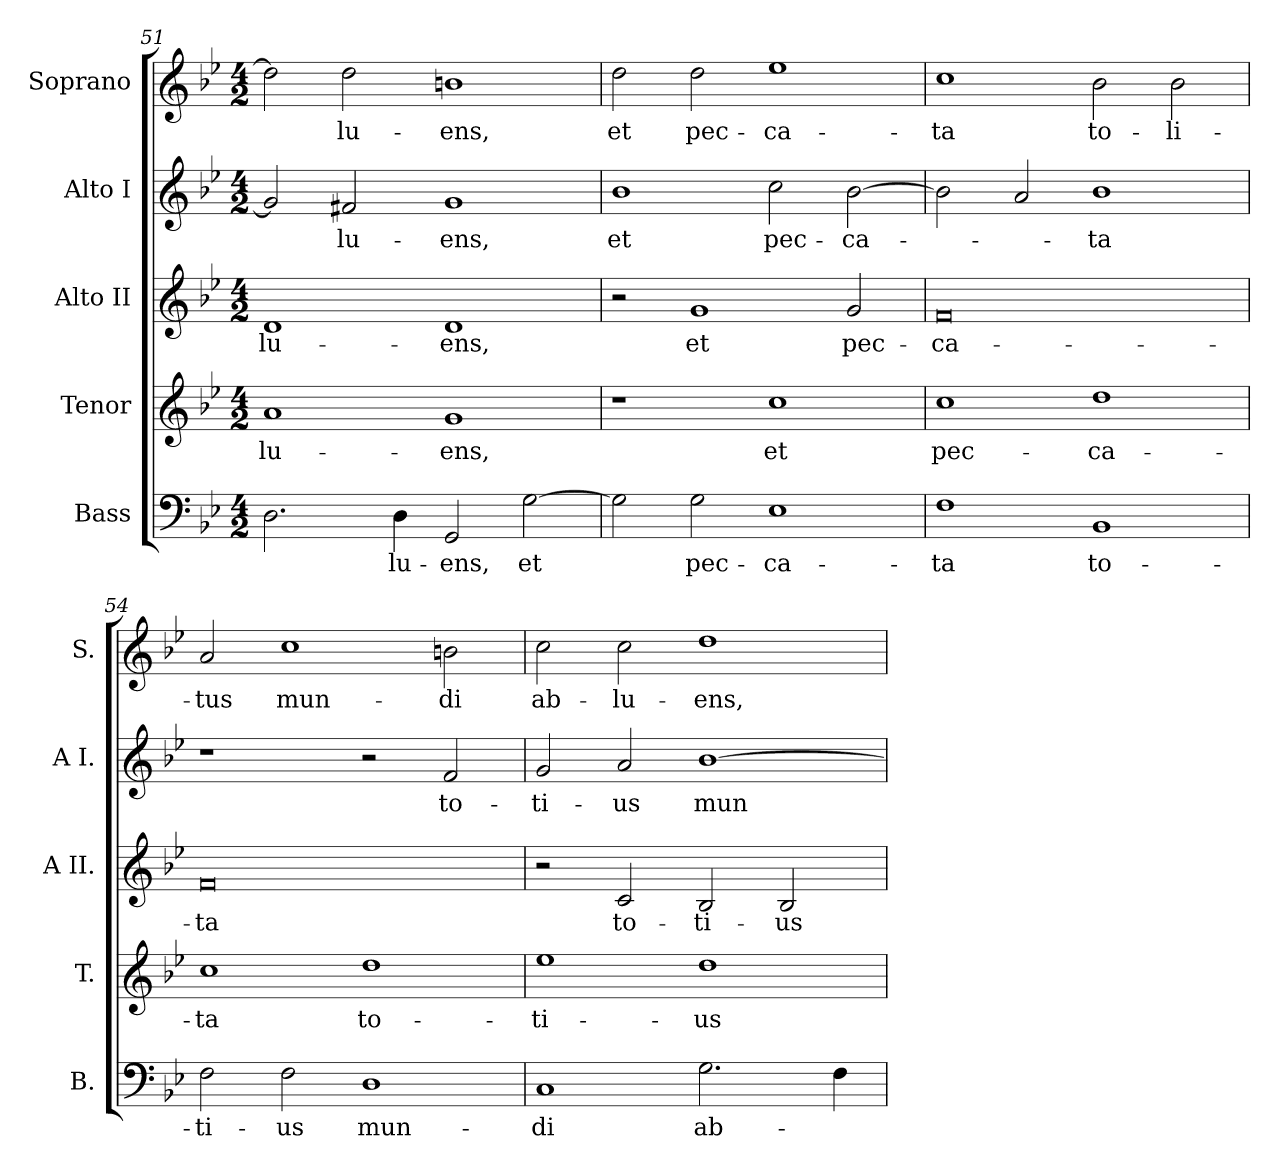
**kern	**text	**kern	**text	**kern	**text	**kern	**text	**kern	**text
*part5	*part5	*part4	*part4	*part3	*part3	*part2	*part2	*part1	*part1
*staff5	*staff5	*staff4	*staff4	*staff3	*staff3	*staff2	*staff2	*staff1	*staff1
*I"Bass	*	*I"Tenor	*	*I"Alto II	*	*I"Alto I	*	*I"Soprano	*
*I'B.	*	*I'T.	*	*I'A II.	*	*I'A I.	*	*I'S.	*
*clefF4	*	*clefG2	*	*clefG2	*	*clefG2	*	*clefG2	*
*	*	*ITrd7c12	*	*	*	*	*	*	*
*k[b-e-]	*	*k[b-e-]	*	*k[b-e-]	*	*k[b-e-]	*	*k[b-e-]	*
*B-:	*	*B-:	*	*B-:	*	*B-:	*	*B-:	*
*M4/2	*	*M4/2	*	*M4/2	*	*M4/2	*	*M4/2	*
=51	=51	=51	=51	=51	=51	=51	=51	=51	=51
!	!	!	!LO:LY:b:color=#000000	!	!	!	!	!	!
!	!	!	!	!	!LO:LY:b:color=#000000	!	!	!	!
2.Di\	.	1Ai	-lu-	1di	-lu-	2gi/]	.	2ddi\]	.
!	!	!	!	!	!	!	!LO:LY:b:color=#000000	!	!
!	!	!	!	!	!	!	!	!	!LO:LY:b:color=#000000
.	.	.	.	.	.	2f#Xi/	-lu-	2ddi\	-lu-
!	!LO:LY:b:color=#000000	!	!	!	!	!	!	!	!
4Di\	-lu-	.	.	.	.	.	.	.	.
!	!LO:LY:b:color=#000000	!	!	!	!	!	!	!	!
!	!	!	!LO:LY:b:color=#000000	!	!	!	!	!	!
!	!	!	!	!	!LO:LY:b:color=#000000	!	!	!	!
!	!	!	!	!	!	!	!LO:LY:b:color=#000000	!	!
!	!	!	!	!	!	!	!	!	!LO:LY:b:color=#000000
2GGi/	-ens,	1Gi	-ens,	1di	-ens,	1gi	-ens,	1bni	-ens,
!	!LO:LY:b:color=#000000	!	!	!	!	!	!	!	!
[>2Gi\	et	.	.	.	.	.	.	.	.
=52	=52	=52	=52	=52	=52	=52	=52	=52	=52
!	!	!	!	!	!	!	!LO:LY:b:color=#000000	!	!
!	!	!	!	!	!	!	!	!	!LO:LY:b:color=#000000
2Gi\]	.	1r	.	2r	.	1b-i	et	2ddi\	et
!	!LO:LY:b:color=#000000	!	!	!	!	!	!	!	!
!	!	!	!	!	!LO:LY:b:color=#000000	!	!	!	!
!	!	!	!	!	!	!	!	!	!LO:LY:b:color=#000000
2Gi\	pec-	.	.	1gi	et	.	.	2ddi\	pec-
!	!LO:LY:b:color=#000000	!	!	!	!	!	!	!	!
!	!	!	!LO:LY:b:color=#000000	!	!	!	!	!	!
!	!	!	!	!	!	!	!LO:LY:b:color=#000000	!	!
!	!	!	!	!	!	!	!	!	!LO:LY:b:color=#000000
1E-i	-ca-	1ci	et	.	.	2cci\	pec-	1ee-i	-ca-
!	!	!	!	!	!LO:LY:b:color=#000000	!	!	!	!
!	!	!	!	!	!	!	!LO:LY:b:color=#000000	!	!
.	.	.	.	2gi/	pec-	[>2b-i\	-ca-	.	.
=53	=53	=53	=53	=53	=53	=53	=53	=53	=53
!	!LO:LY:b:color=#000000	!	!	!	!	!	!	!	!
!	!	!	!LO:LY:b:color=#000000	!	!	!	!	!	!
!	!	!	!	!	!LO:LY:b:color=#000000	!	!	!	!
!	!	!	!	!	!	!	!	!	!LO:LY:b:color=#000000
1Fi	-ta	1ci	pec-	0fi	-ca-	2b-i\]	.	1cci	-ta
.	.	.	.	.	.	2ai/	.	.	.
!	!LO:LY:b:color=#000000	!	!	!	!	!	!	!	!
!	!	!	!LO:LY:b:color=#000000	!	!	!	!	!	!
!	!	!	!	!	!	!	!LO:LY:b:color=#000000	!	!
!	!	!	!	!	!	!	!	!	!LO:LY:b:color=#000000
1BB-i	to-	1di	-ca-	.	.	1b-i	-ta	2b-i\	to-
!	!	!	!	!	!	!	!	!	!LO:LY:b:color=#000000
.	.	.	.	.	.	.	.	2b-i\	-li-
!!LO:PB:g=z
=54	=54	=54	=54	=54	=54	=54	=54	=54	=54
!	!LO:LY:b:color=#000000	!	!	!	!	!	!	!	!
!	!	!	!LO:LY:b:color=#000000	!	!	!	!	!	!
!	!	!	!	!	!LO:LY:b:color=#000000	!	!	!	!
!	!	!	!	!	!	!	!	!	!LO:LY:b:color=#000000
2Fi\	-ti-	1ci	-ta	0fi	-ta	1r	.	2ai/	-tus
!	!LO:LY:b:color=#000000	!	!	!	!	!	!	!	!
!	!	!	!	!	!	!	!	!	!LO:LY:b:color=#000000
2Fi\	-us	.	.	.	.	.	.	1cci	mun-
!	!LO:LY:b:color=#000000	!	!	!	!	!	!	!	!
!	!	!	!LO:LY:b:color=#000000	!	!	!	!	!	!
1Di	mun-	1di	to-	.	.	2r	.	.	.
!	!	!	!	!	!	!	!LO:LY:b:color=#000000	!	!
!	!	!	!	!	!	!	!	!	!LO:LY:b:color=#000000
.	.	.	.	.	.	2fi/	to-	2bni\	-di
=55	=55	=55	=55	=55	=55	=55	=55	=55	=55
!	!LO:LY:b:color=#000000	!	!	!	!	!	!	!	!
!	!	!	!LO:LY:b:color=#000000	!	!	!	!	!	!
!	!	!	!	!	!	!	!LO:LY:b:color=#000000	!	!
!	!	!	!	!	!	!	!	!	!LO:LY:b:color=#000000
1Ci	-di	1e-i	-ti-	2r	.	2gi/	-ti-	2cci\	ab-
!	!	!	!	!	!LO:LY:b:color=#000000	!	!	!	!
!	!	!	!	!	!	!	!LO:LY:b:color=#000000	!	!
!	!	!	!	!	!	!	!	!	!LO:LY:b:color=#000000
.	.	.	.	2ci/	to-	2ai/	-us	2cci\	-lu-
!	!LO:LY:b:color=#000000	!	!	!	!	!	!	!	!
!	!	!	!LO:LY:b:color=#000000	!	!	!	!	!	!
!	!	!	!	!	!LO:LY:b:color=#000000	!	!	!	!
!	!	!	!	!	!	!	!LO:LY:b:color=#000000	!	!
!	!	!	!	!	!	!	!	!	!LO:LY:b:color=#000000
2.Gi\	ab-	1di	-us	2B-i/	-ti-	[>1b-i	mun-	1ddi	-ens,
!	!	!	!	!	!LO:LY:b:color=#000000	!	!	!	!
.	.	.	.	2B-i/	-us	.	.	.	.
4Fi\	.	.	.	.	.	.	.	.	.
=	=	=	=	=	=	=	=	=	=
*-	*-	*-	*-	*-	*-	*-	*-	*-	*-
